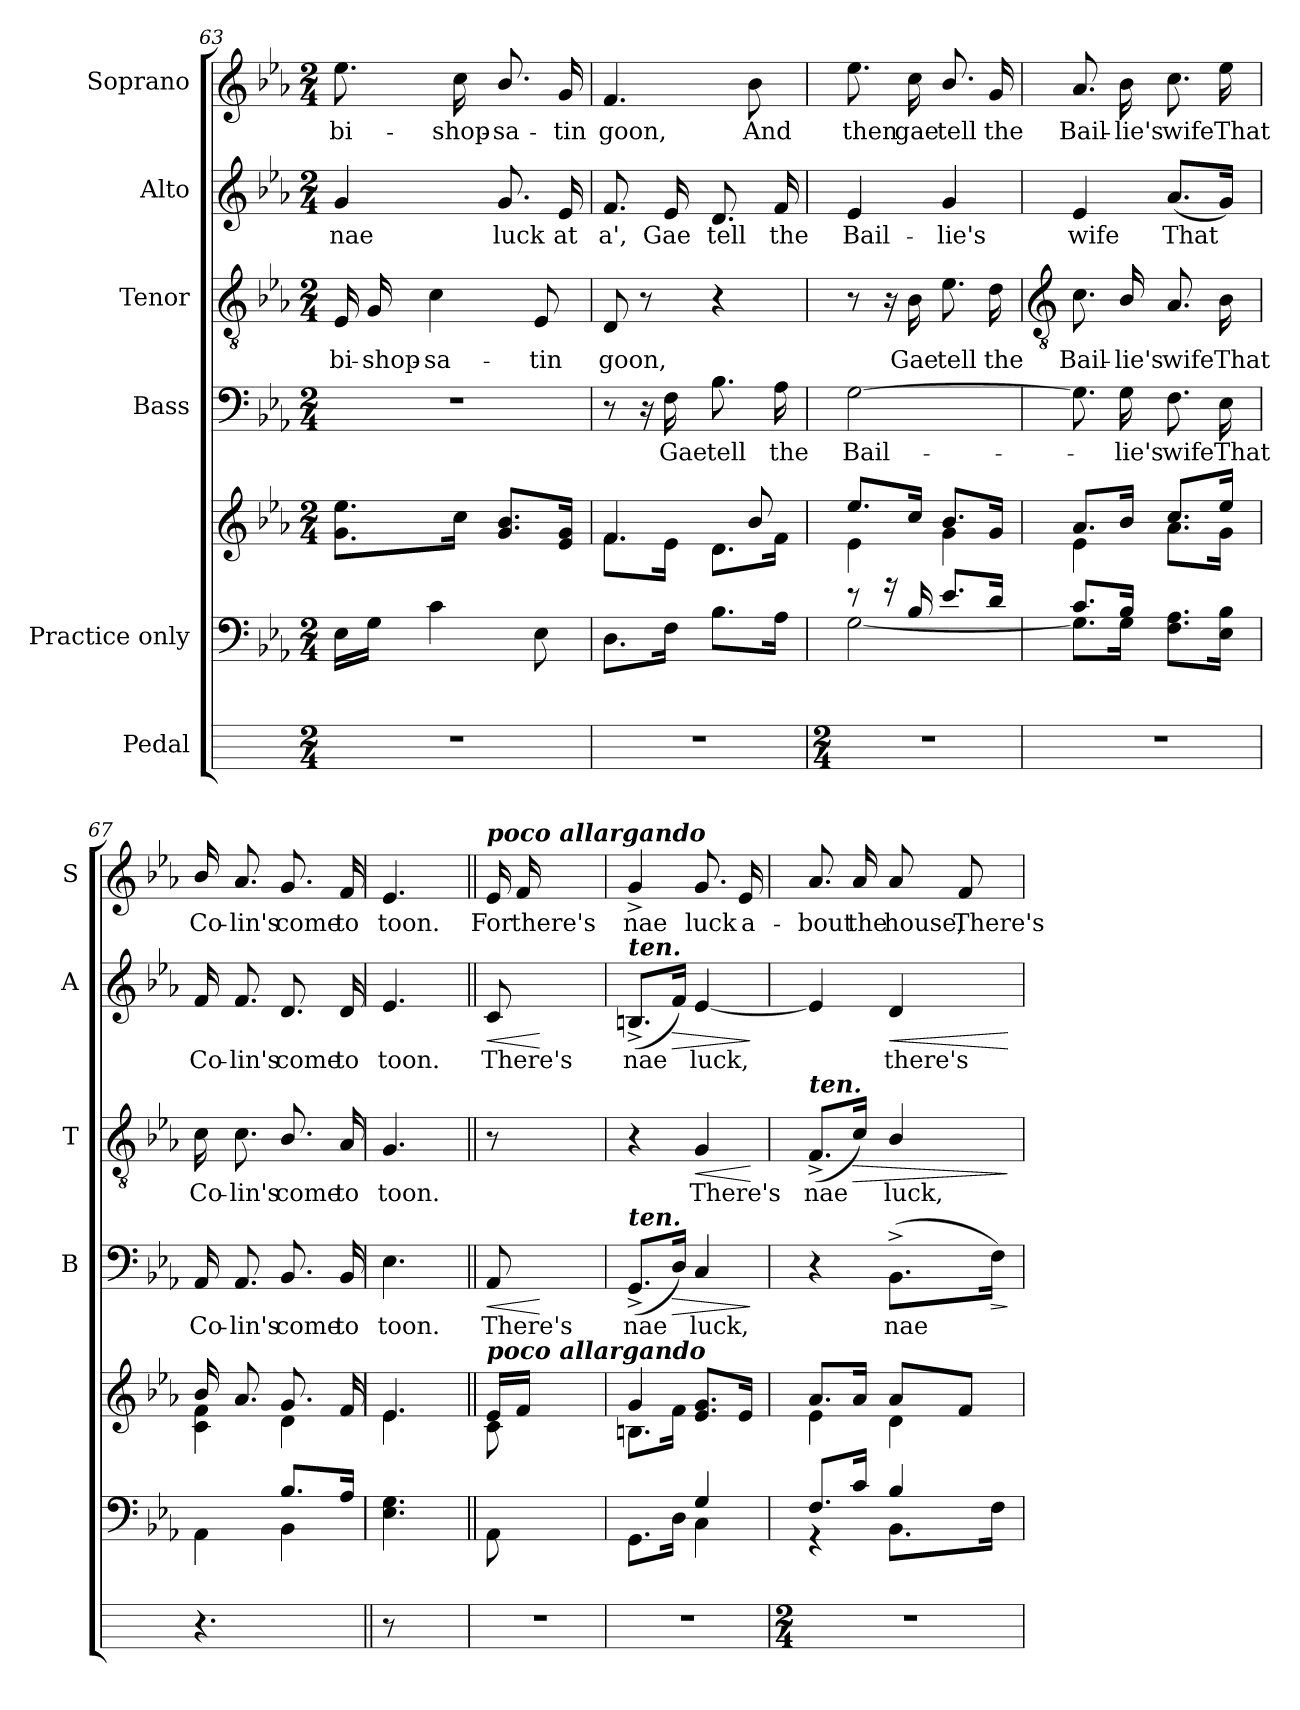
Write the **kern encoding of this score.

**kern	**kern	**kern	**kern	**text	**dynam	**kern	**text	**dynam	**kern	**text	**dynam	**kern	**text
*part6	*part5	*part5	*part4	*part4	*part4	*part3	*part3	*part3	*part2	*part2	*part2	*part1	*part1
*staff7	*staff6	*staff5	*staff4	*staff4	*staff4	*staff3	*staff3	*staff3	*staff2	*staff2	*staff2	*staff1	*staff1
*I"Pedal	*I"Practice only	*	*I"Bass	*	*	*I"Tenor	*	*	*I"Alto	*	*	*I"Soprano	*
*	*	*	*I'B	*	*	*I'T	*	*	*I'A	*	*	*I'S	*
*	*clefF4	*clefG2	*clefF4	*	*	*clefGv2	*	*	*clefG2	*	*	*clefG2	*
*	*k[b-e-a-]	*k[b-e-a-]	*k[b-e-a-]	*	*	*k[b-e-a-]	*	*	*k[b-e-a-]	*	*	*k[b-e-a-]	*
*	*E-:	*E-:	*E-:	*	*	*E-:	*	*	*E-:	*	*	*E-:	*
*M2/4	*M2/4	*M2/4	*M2/4	*	*	*M2/4	*	*	*M2/4	*	*	*M2/4	*
=63	=63	=63	=63	=63	=63	=63	=63	=63	=63	=63	=63	=63	=63
*	*^	*^	*	*	*	*	*	*	*	*	*	*	*
!	!	!	!	!	!LO:N:vis=1	!	!	!	!LO:LY:b	!	!	!LO:LY:b	!	!	!LO:LY:b
2r	2ryy	16E-\LL	8.g\ 8.ee-\L	2ryy	2r	.	.	16E-	bi-	.	4g	nae	.	8.ee-	bi-
!	!	!	!	!	!	!	!	!	!LO:LY:b	!	!	!	!	!	!
.	.	16G\JJ	.	.	.	.	.	16G	-shop-	.	.	.	.	.	.
!	!	!	!	!	!	!	!	!	!LO:LY:b	!	!	!	!	!	!
.	.	4c\	.	.	.	.	.	4c	-sa-	.	.	.	.	.	.
!	!	!	!	!	!	!	!	!	!	!	!	!	!	!	!LO:LY:b
.	.	.	16cc\J	.	.	.	.	.	.	.	.	.	.	16cc	-shop-
!	!	!	!	!	!	!	!	!	!	!	!	!LO:LY:b	!	!	!LO:LY:b
.	.	.	8.g/ 8.b-/L	.	.	.	.	.	.	.	8.g	luck	.	8.b-/	-sa-
!	!	!	!	!	!	!	!	!	!LO:LY:b	!	!	!	!	!	!
.	.	8E-\	.	.	.	.	.	8E-	-tin	.	.	.	.	.	.
!	!	!	!	!	!	!	!	!	!	!	!	!LO:LY:b	!	!	!LO:LY:b
.	.	.	16e-/ 16g/J	.	.	.	.	.	.	.	16e-	at	.	16g	-tin
=64	=64	=64	=64	=64	=64	=64	=64	=64	=64	=64	=64	=64	=64	=64	=64
!	!	!	!	!	!	!	!	!	!LO:LY:b	!	!	!LO:LY:b	!	!	!LO:LY:b
2r	2ryy	8.D\L	4.f/	8.f\L	8r	.	.	8D	goon,	.	8.f	a',	.	4.f	goon,
.	.	.	.	.	16r	.	.	8r	.	.	.	.	.	.	.
!	!	!	!	!	!	!LO:LY:b	!	!	!	!	!	!LO:LY:b	!	!	!
.	.	16F\J	.	16e-\J	16F	Gae	.	.	.	.	16e-	Gae	.	.	.
!	!	!	!	!	!	!LO:LY:b	!	!	!	!	!	!LO:LY:b	!	!	!
.	.	8.B-\L	.	8.d\L	8.B-	tell	.	4r	.	.	8.d	tell	.	.	.
!	!	!	!	!	!	!	!	!	!	!	!	!	!	!	!LO:LY:b
.	.	.	8b-/	.	.	.	.	.	.	.	.	.	.	8b-	And
!	!	!	!	!	!	!LO:LY:b	!	!	!	!	!	!LO:LY:b	!	!	!
.	.	16A-\J	.	16f\J	16A-	the	.	.	.	.	16f	the	.	.	.
!!LO:LB:g=z
=65	=65	=65	=65	=65	=65	=65	=65	=65	=65	=65	=65	=65	=65	=65	=65
*M2/4	*	*	*	*	*	*	*	*	*	*	*	*	*	*	*
!	!	!	!	!	!	!LO:LY:b	!	!	!	!	!	!LO:LY:b	!	!	!LO:LY:b
2r	8r	[2G\	8.ee-/L	4e-\	[2G	Bail-	.	8r	.	.	4e-	Bail-	.	8.ee-	then
.	16r	.	.	.	.	.	.	16r	.	.	.	.	.	.	.
!	!	!	!	!	!	!	!	!	!LO:LY:b	!	!	!	!	!	!LO:LY:b
.	16B-/	.	16cc/J	.	.	.	.	16B-	Gae	.	.	.	.	16cc	gae
!	!	!	!	!	!	!	!	!	!LO:LY:b	!	!	!LO:LY:b	!	!	!LO:LY:b
.	8.e-/L	.	8.b-/L	4g\	.	.	.	8.e-	tell	.	4g	-lie's	.	8.b-/	tell
!	!	!	!	!	!	!	!	!	!LO:LY:b	!	!	!	!	!	!LO:LY:b
.	16d/J	.	16g/J	.	.	.	.	16d	the	.	.	.	.	16g	the
!!LO:LB:g=z
=66	=66	=66	=66	=66	=66	=66	=66	=66	=66	=66	=66	=66	=66	=66	=66
*	*	*	*	*	*	*	*	*clefGv2	*	*	*	*	*	*	*
!	!	!	!	!	!	!	!	!	!LO:LY:b	!	!	!LO:LY:b	!	!	!LO:LY:b
2r	8.c/L	8.G\L]	8.a-/L	4e-\	8.G]	.	.	8.c	Bail-	.	4e-	wife	.	8.a-	Bail-
!	!	!	!	!	!	!LO:LY:b	!	!	!LO:LY:b	!	!	!	!	!	!LO:LY:b
.	16B-/J	16G\J	16b-/J	.	16G	lie's	.	16B-/	-lie's	.	.	.	.	16b-	-lie's
!	!	!	!	!	!	!LO:LY:b	!	!	!LO:LY:b	!	!	!LO:LY:b	!	!	!LO:LY:b
.	4ryy	8.F\ 8.A-\L	8.cc/L	8.a-\L	8.F	wife	.	8.A-	wife	.	(<8.a-L	That	.	8.cc	wife
!	!	!	!	!	!	!LO:LY:b	!	!	!LO:LY:b	!	!	!	!	!	!LO:LY:b
.	.	16E-\ 16B-\J	16ee-/J	16g\J	16E-	That	.	16B-	That	.	16gJ)	.	.	16ee-	That
=67	=67	=67	=67	=67	=67	=67	=67	=67	=67	=67	=67	=67	=67	=67	=67
!	!	!	!	!	!	!LO:LY:b	!	!	!LO:LY:b	!	!	!LO:LY:b	!	!	!LO:LY:b
4.r	4ryy	4AA-\	16b-/LL	4c\ 4f\	16AA-	Co-	.	16c	Co-	.	16f	Co-	.	16b-/	Co-
!	!	!	!	!	!	!LO:LY:b	!	!	!LO:LY:b	!	!	!LO:LY:b	!	!	!LO:LY:b
.	.	.	8.a-/J	.	8.AA-	-lin's	.	8.c	-lin's	.	8.f	-lin's	.	8.a-	-lin's
!	!	!	!	!	!	!LO:LY:b	!	!	!LO:LY:b	!	!	!LO:LY:b	!	!	!LO:LY:b
.	8.B-/L	4BB-\	8.g/L	4d\	8.BB-/	come	.	8.B-/	come	.	8.d	come	.	8.g	come
8ryy	.	.	.	.	.	.	.	.	.	.	.	.	.	.	.
!	!	!	!	!	!	!LO:LY:b	!	!	!LO:LY:b	!	!	!LO:LY:b	!	!	!LO:LY:b
.	16A-/J	.	16f/J	.	16BB-/	to	.	16A-/	to	.	16d	to	.	16f	to
=68||	=68	=68	=68	=68	=68	=68	=68	=68	=68	=68	=68	=68	=68	=68	=68
!	!	!	!	!	!	!LO:LY:b	!	!	!LO:LY:b	!	!	!LO:LY:b	!	!	!LO:LY:b
8r	4.ryy	4.E-\ 4.G\	4.e-/	4.e-\	4.E-\	toon.	.	4.G/	toon.	.	4.e-	toon.	.	4.e-	toon.
4ryy	.	.	.	.	.	.	.	.	.	.	.	.	.	.	.
=69	=69||	=69||	=69||	=69||	=69||	=69||	=69||	=69||	=69||	=69||	=69||	=69||	=69||	=69||	=69||
!	!	!	!	!	!	!	!	!	!	!	!	!	!	!LO:TX:a:Bi:t=poco allargando	!
!	!	!	!LO:TX:a:Bi:t=poco allargando	!	!	!	!	!	!	!	!	!	!	!	!
!	!	!	!	!	!	!LO:LY:b	!LO:HP:b	!	!	!	!	!LO:LY:b	!LO:HP:b	!	!LO:LY:b
2r	8ryy	8AA-\	16e-/LL	8c\	8AA-	There's	<	8r	.	.	8c	There's	<	16e-	For
!	!	!	!	!	!	!	!	!	!	!	!	!	!	!	!LO:LY:b
.	.	.	16f/JJ	.	.	.	.	.	.	.	.	.	.	16f	there's
.	4.ryy	4.ryy	4.ryy	4.ryy	4.ryy	.	[	4.ryy	.	.	4.ryy	.	[	4.ryy	.
=70	=70	=70	=70	=70	=70	=70	=70	=70	=70	=70	=70	=70	=70	=70	=70
!	!	!	!	!	!	!	!	!	!	!	!LO:TX:a:Bi:t=ten.	!	!	!	!
!	!	!	!	!	!LO:TX:a:Bi:t=ten.	!	!	!	!	!	!	!	!	!	!
!	!	!	!	!	!	!LO:LY:b	!	!	!	!	!	!LO:LY:b	!	!	!LO:LY:b
2r	4ryy	8.GG\L	4g/	8.Bn\L	(<8.GG^L	nae	.	4r	.	.	(<8.Bn^L	nae	.	4g^	nae
!	!	!	!	!	!	!	!LO:HP:b	!	!	!	!	!	!LO:HP:b	!	!
.	.	16D\J	.	16f\J	16DJ)	.	>	.	.	.	16fJ)	.	>	.	.
!	!	!	!	!	!	!LO:LY:b	!	!	!LO:LY:b	!LO:HP:b	!	!LO:LY:b	!	!	!LO:LY:b
.	4G/	4C\	8.e-/ 8.g/L	4ryy	4C	luck,	.	4G	There's	<	[4e-	luck,	.	8.g	luck
!	!	!	!	!	!	!	!	!	!	!	!	!	!	!	!LO:LY:b
.	.	.	16e-/J	.	.	.	.	.	.	.	.	.	.	16e-	a-
*	*v	*v	*	*	*	*	*	*	*	*	*	*	*	*	*
*	*	*v	*v	*	*	*	*	*	*	*	*	*	*	*
.	.	.	.	.	]	.	.	[	.	.	]	.	.
!!LO:LB:g=z
=71	=71	=71	=71	=71	=71	=71	=71	=71	=71	=71	=71	=71	=71
*M2/4	*	*	*	*	*	*	*	*	*	*	*	*	*
*	*^	*^	*	*	*	*	*	*	*	*	*	*	*
!	!	!	!	!	!	!	!	!LO:TX:a:Bi:t=ten.	!	!	!	!	!	!	!
!	!	!	!	!	!	!	!	!	!LO:LY:b	!	!	!	!	!	!LO:LY:b
2r	8.F/L	4r	8.a-/L	4e-\	4r	.	.	(<8.F^L	nae	.	4e-]	.	.	8.a-	-bout
!	!	!	!	!	!	!	!	!	!	!LO:HP:b	!	!	!	!	!LO:LY:b
.	16c/J	.	16a-/J	.	.	.	.	16cJ)	.	>	.	.	.	16a-	the
!	!	!	!	!	!	!LO:LY:b	!	!	!LO:LY:b	!	!	!LO:LY:b	!LO:HP:b	!	!LO:LY:b
.	4B-/	8.BB-\L	8a-/L	4d\	(>8.BB-^L	nae	.	4B-/	luck,	.	4d	there's	<	8a-	house,
!	!	!	!	!	!	!	!	!	!	!	!	!	!	!	!LO:LY:b
.	.	.	8f/J	.	.	.	.	.	.	.	.	.	.	8f	There's
!	!	!	!	!	!	!	!LO:HP:b	!	!	!	!	!	!	!	!
.	.	16F\J	.	.	16FJ)	.	>	.	.	.	.	.	.	.	.
*	*v	*v	*	*	*	*	*	*	*	*	*	*	*	*	*
*	*	*v	*v	*	*	*	*	*	*	*	*	*	*	*
.	.	.	.	.	]	.	.	]	.	.	[	.	.
=	=	=	=	=	=	=	=	=	=	=	=	=	=
*-	*-	*-	*-	*-	*-	*-	*-	*-	*-	*-	*-	*-	*-
